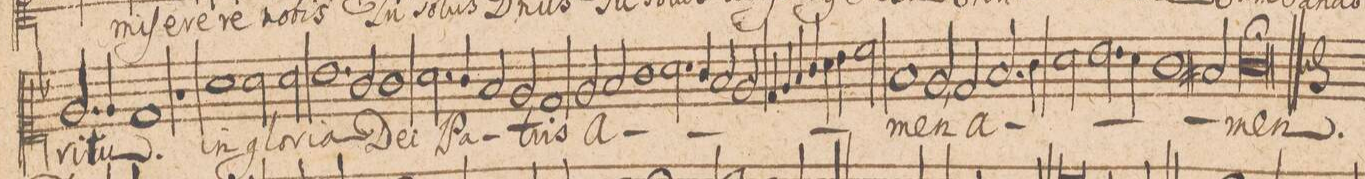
**kern	**text
*I"CANTVS.	*
*clefC1	*
*k[b-]	*
*met(c|)	*
*M2/1	*
2.e/	-ri-
4e/	.
=83-	=83-
1d/	-tu.
1r	.
=84-	=84-
1a\	in
2a\	glo-
2a\	-ri-
=85-	=85-
1.b-\	-a
2g/	De-
=86-	=86-
1g\	-i
2.a\	Pa-
4g/	.
=87-	=87-
2f/	.
2e/	.
1d/	-tris
=88-	=88-
2e/	a-
2f/	.
1g\	.
=89-	=89-
2.a\	.
4g/	.
2f/	.
2e/	.
=90-	=90-
4d/	.
4e/	.
4f/	.
4g/	.
4a\	.
4b-\	.
2cc\	.
=91-	=91-
1f/	.
2e,</	-men
2d/	a-
=92-	=92-
2.f/	.
4g/	.
2a\	.
2.b-\	.
=93-	=93-
4a\	.
1g\	.
2f#X/	.
=94-	=94-
0g\;	-men.
==	==
*-	*-
